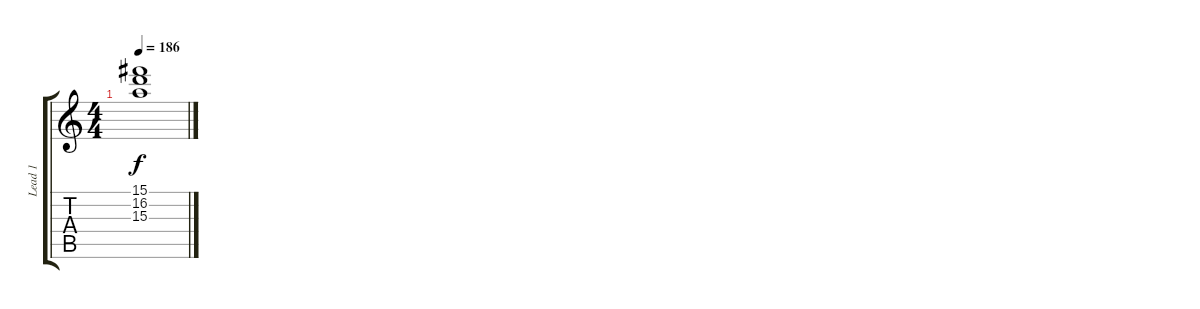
\track ("Lead 1" "Lead 1") {instrument distortionguitar}
\staff {score tabs}
\tuning (Eb4 Bb3 Gb3 Db3 Ab2 Eb2) {hide}
\ts (4 4)
\tempo 186
\clef g2
\ks c
(15.1{t} 16.2{t} 15.3{t}).1{dy f}
